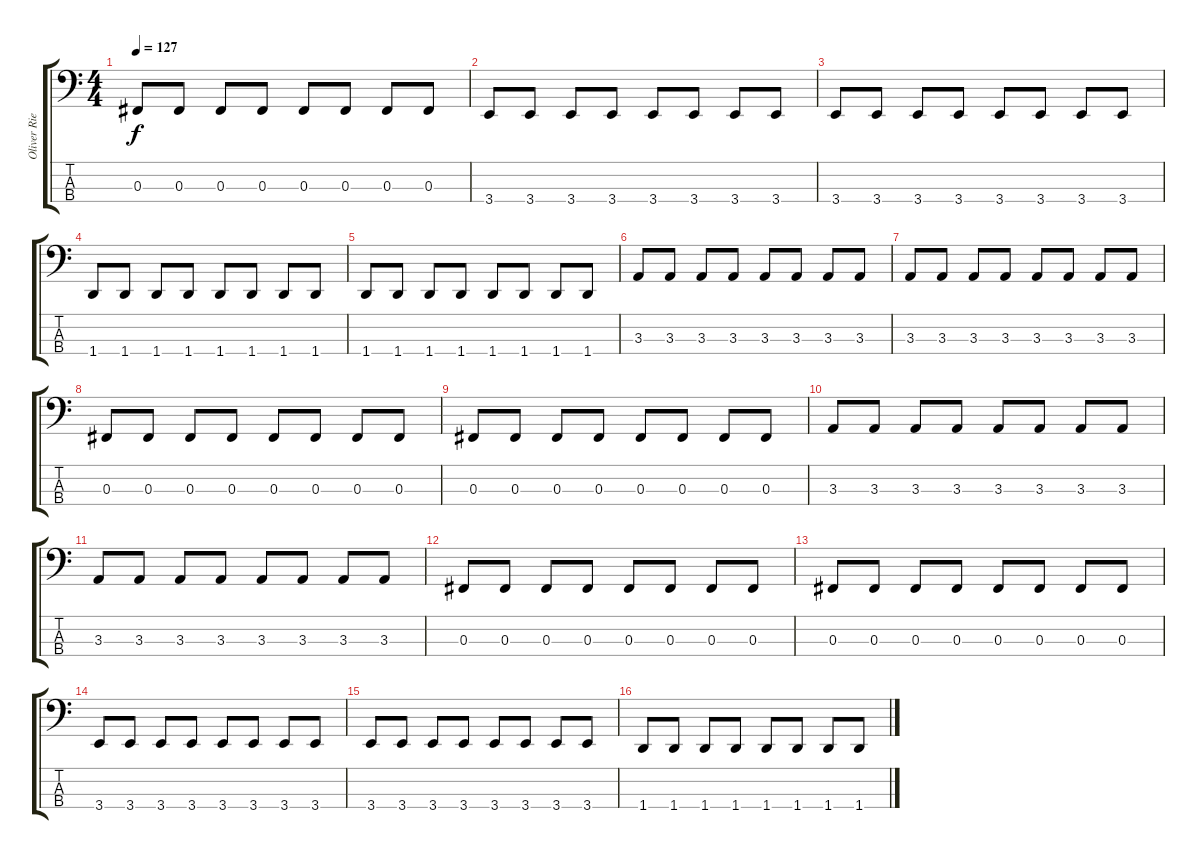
\track ("Oliver Riedel - Bass" "Oliver Rie") {instrument electricbassfinger}
\staff {score tabs}
\tuning (E2 B1 Gb1 Db1) {hide}
\ts (4 4)
\tempo 127
\clef f4
\ks c
0.3.8{dy f} 0.3.8 0.3.8 0.3.8 0.3.8 0.3.8 0.3.8 0.3.8 |
3.4.8 3.4.8 3.4.8 3.4.8 3.4.8 3.4.8 3.4.8 3.4.8 |
3.4.8 3.4.8 3.4.8 3.4.8 3.4.8 3.4.8 3.4.8 3.4.8 |
1.4.8 1.4.8 1.4.8 1.4.8 1.4.8 1.4.8 1.4.8 1.4.8 |
1.4.8 1.4.8 1.4.8 1.4.8 1.4.8 1.4.8 1.4.8 1.4.8 |
3.3.8 3.3.8 3.3.8 3.3.8 3.3.8 3.3.8 3.3.8 3.3.8 |
3.3.8 3.3.8 3.3.8 3.3.8 3.3.8 3.3.8 3.3.8 3.3.8 |
0.3.8 0.3.8 0.3.8 0.3.8 0.3.8 0.3.8 0.3.8 0.3.8 |
0.3.8 0.3.8 0.3.8 0.3.8 0.3.8 0.3.8 0.3.8 0.3.8 |
3.3.8 3.3.8 3.3.8 3.3.8 3.3.8 3.3.8 3.3.8 3.3.8 |
3.3.8 3.3.8 3.3.8 3.3.8 3.3.8 3.3.8 3.3.8 3.3.8 |
0.3.8 0.3.8 0.3.8 0.3.8 0.3.8 0.3.8 0.3.8 0.3.8 |
0.3.8 0.3.8 0.3.8 0.3.8 0.3.8 0.3.8 0.3.8 0.3.8 |
3.4.8 3.4.8 3.4.8 3.4.8 3.4.8 3.4.8 3.4.8 3.4.8 |
3.4.8 3.4.8 3.4.8 3.4.8 3.4.8 3.4.8 3.4.8 3.4.8 |
1.4.8 1.4.8 1.4.8 1.4.8 1.4.8 1.4.8 1.4.8 1.4.8
